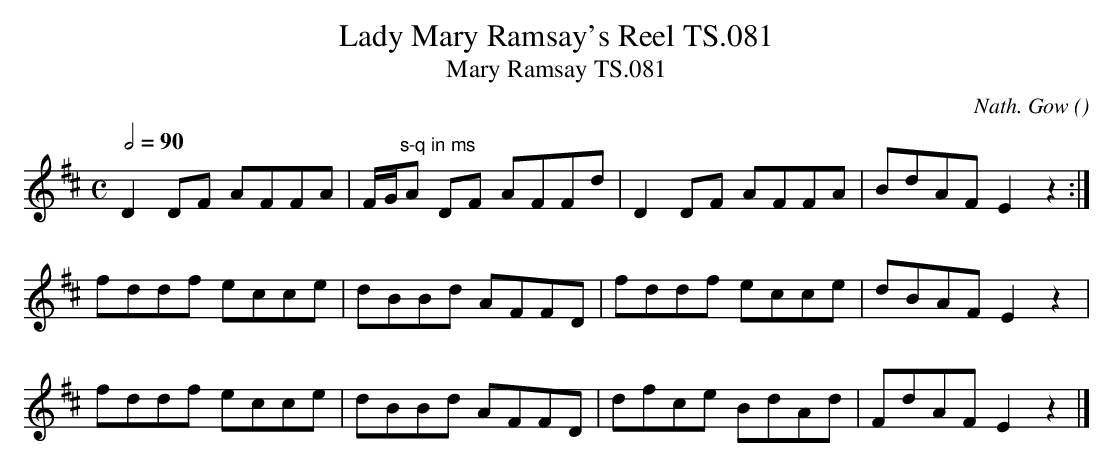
X:1
T:Lady Mary Ramsay's Reel TS.081
T:Mary Ramsay TS.081
M:C
L:1/8
Q:1/2=90
O:
C:Nath. Gow
K:D
D2DF AFFA|F/G/"s-q in ms"A DF AFFd|D2DF AFFA|BdAFE2z2:|
fddf ecce|dBBd AFFD|fddf ecce|dBAFE2z2|
fddf ecce|dBBd AFFD|dfce BdAd|FdAF E2z2|]
